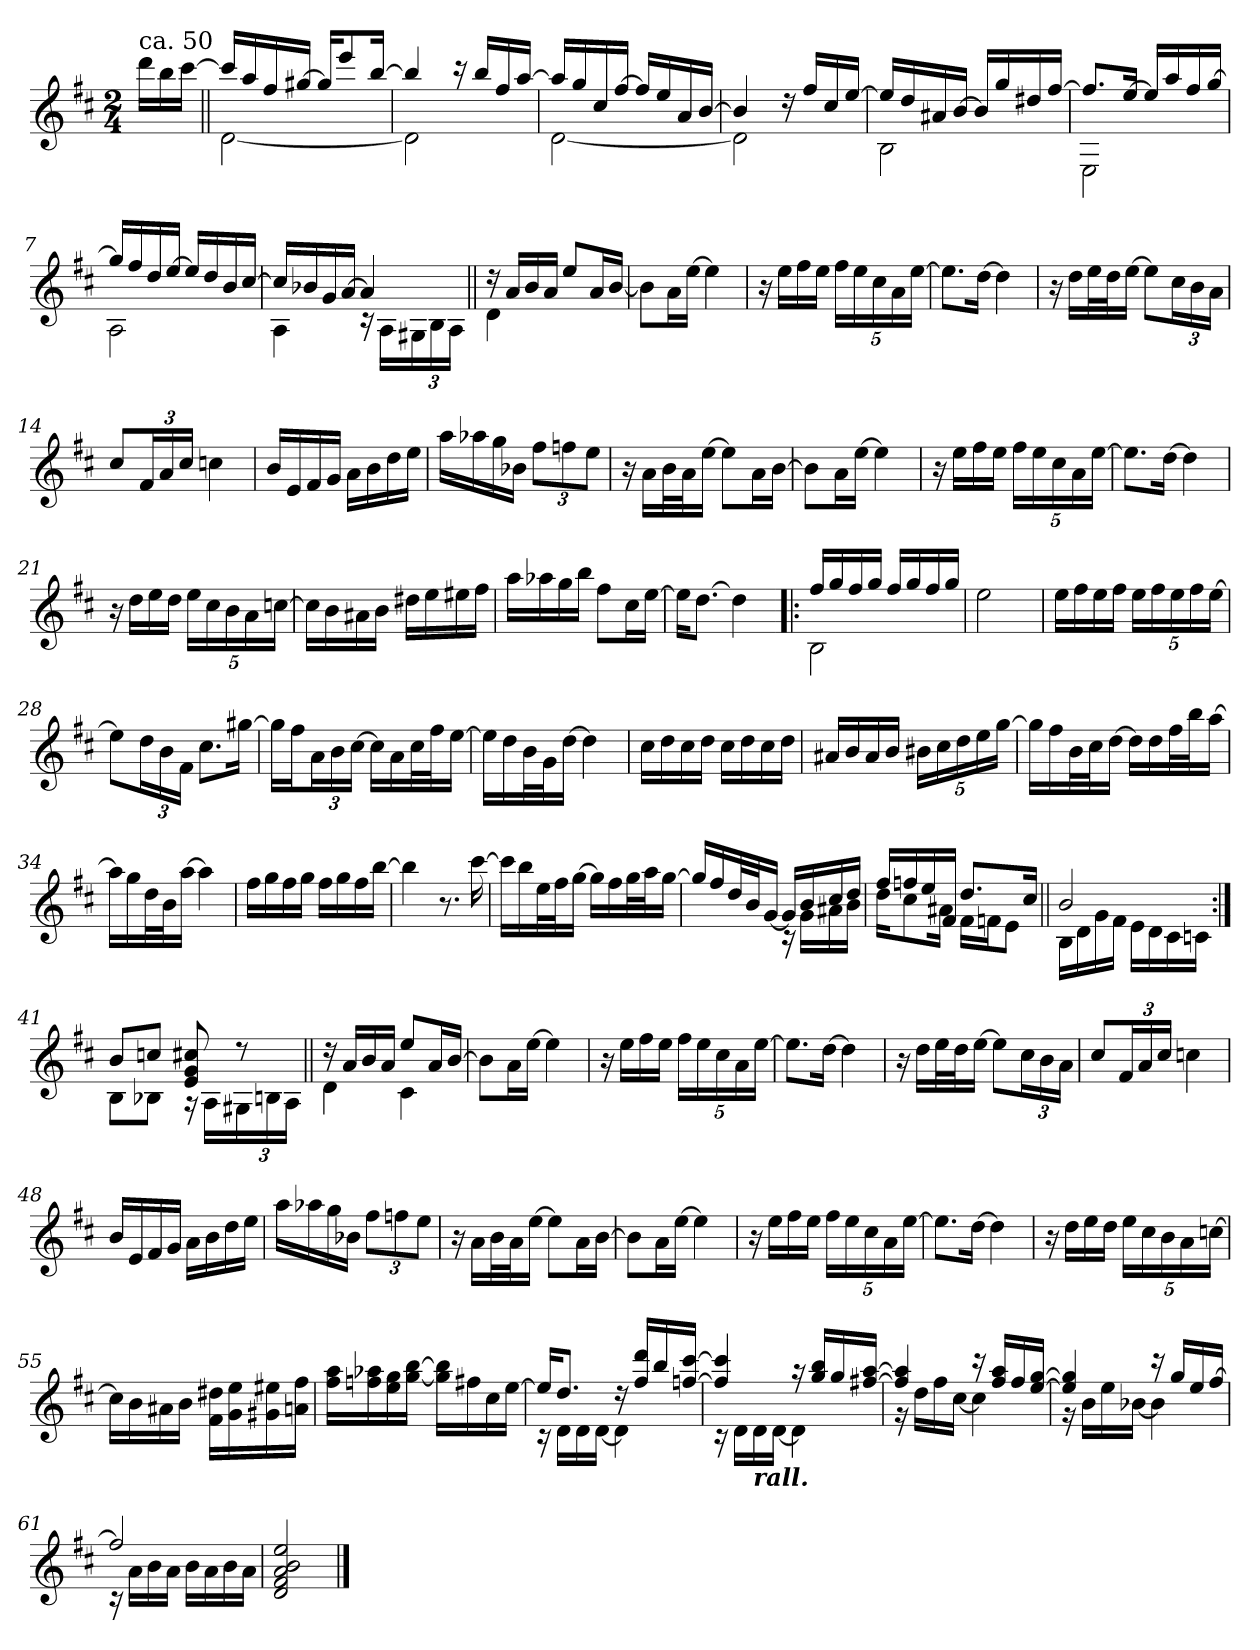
**kern
*part1
*staff1
*clefG2
*k[f#c#]
*D:
*M2/4
=
!LO:TX:a:t=ca. 50
16ddd\LL
16bb\
[16ccc#\JJ
=1||
*^
16ccc#/LL]	[<2d\
16aa/	.
16ff#/	.
[>16gg#X/JJ	.
16gg#/KL]	.
8eee/	.
[>16bb/Jk	.
=2	=2
4bb/]	2d\]
16rbb	.
16bb/LL	.
16ff#/	.
[>16aa/JJ	.
=3	=3
16aa/LL]	[<2d\
16gg/	.
16cc#/	.
[>16ff#/JJ	.
16ff#/LL]	.
16ee/	.
16a/	.
[>16b/JJ	.
=4	=4
4b/]	2d\]
16rdd	.
16ff#/LL	.
16cc#/	.
[>16ee/JJ	.
!!LO:LB:g=z	!!
=5	=5
16ee/LL]	2B\
16dd/	.
16a#X/	.
[>16b/JJ	.
16b/LL]	.
16gg/	.
16dd#X/	.
[>16ff#/JJ	.
=6	=6
8.ff#/L]	2E\
[>16ee/Jk	.
16ee/LL]	.
16aa/	.
16ff#/	.
[>16gg/JJ	.
=7	=7
16gg/LL]	2A\
16ff#/	.
16dd/	.
[>16ee/JJ	.
16ee/LL]	.
16dd/	.
16b/	.
[>16cc#/JJ	.
=8	=8
16cc#/LL]	4A\
16b-X/	.
16g/	.
[>16a/JJ	.
4a/]	16rc
.	16A\KL
*	*Xbrackettup
.	24G#X\L
.	24B\
.	24A\JJ
!!LO:LB:g=z	!!
=9||	=9||
16rdd	4d\
16a/LL	.
16b/	.
16a/JJ	.
8ee/L	4ryy
16a/L	.
[>16b/JJ	.
*v	*v
=10
8b\L]
16a\L
[16ee\JJ
4ee\]
=11
16r
16ee\LL
16ff#\
16ee\JJ
20ff#\LL
20ee\
20cc#\
20a\
[20ee\JJ
=12
8.ee\L]
[16dd\Jk
4dd\]
!!LO:LB:g=z
=13
16r
16dd\LL
32ee\L
32dd\J
[16ee\JJ
8ee\L]
24cc#\L
24b\
24a\JJ
=14
8cc#/L
24f#/L
24a/
24cc#/JJ
4ccn\
=15
16b/LL
16e/
16f#/
16g/JJ
16a\LL
16b\
16dd\
16ee\JJ
=16
16aa\LL
16aa-X\
16gg\
16b-X\JJ
12ff#\L
12ffn\
12ee\J
!!LO:LB:g=z
=17
16r
16a\LL
32b\L
32a\J
[16ee\JJ
8ee\L]
16a\L
[16b\JJ
=18
8b\L]
16a\L
[16ee\JJ
4ee\]
=19
16r
16ee\LL
16ff#\
16ee\JJ
20ff#\LL
20ee\
20cc#\
20a\
[20ee\JJ
=20
8.ee\L]
[16dd\Jk
4dd\]
!!LO:LB:g=z
=21
16r
16dd\LL
16ee\
16dd\JJ
20ee\LL
20cc#\
20b\
20a\
[20ccn\JJ
=22
16cc\LL]
16b\
16a#X\
16b\JJ
16dd#X\LL
16ee\
16ee#X\
16ff#\JJ
=23
16aa\LL
16aa-X\
16gg\
16bb\JJ
8ff#\L
16cc#\L
[16ee\JJ
=24
16ee\KL]
[8.dd\J
4dd\]
!!LO:LB:g=z
=25!|:
*^
16ff#/LL	2B\
16gg/	.
16ff#/	.
16gg/JJ	.
16ff#/LL	.
16gg/	.
16ff#/	.
16gg/JJ	.
*v	*v
=26
2ee\
=27
16ee\LL
16ff#\
16ee\
16ff#\JJ
20ee\LL
20ff#\
20ee\
20ff#\
[20ee\JJ
=28
8ee\L]
24dd\L
24b\
24f#\JJ
8.cc#\L
[16gg#X\Jk
!!LO:LB:g=z
=29
16gg#\LL]
16ff#\J
24a\L
24b\
[24cc#\JJ
16cc#\LL]
16a\
32cc#\L
32ff#\J
[16ee\JJ
=30
16ee\LL]
16dd\
32b\L
32g\J
[16dd\JJ
4dd\]
=31
16cc#\LL
16dd\
16cc#\
16dd\JJ
16cc#\LL
16dd\
16cc#\
16dd\JJ
=32
16a#X/LL
16b/
16a#/
16b/JJ
20b#X\LL
20cc#\
20dd\
20ee\
[20gg\JJ
!!LO:PB:g=z
=33
16gg\LL]
16ff#\
32b\L
32cc#\J
[16dd\JJ
16dd\LL]
16dd\
32ff#\L
32bb\J
[16aa\JJ
=34
16aa\LL]
16gg\
32dd\L
32b\J
[16aa\JJ
4aa\]
=35
16ff#\LL
16gg\
16ff#\
16gg\JJ
16ff#\LL
16gg\
16ff#\
[16bb\JJ
=36
4bb\]
8.r
[16ccc#\
!!LO:LB:g=z
=37
16ccc#\LL]
16bb\
32ee\L
32ff#\J
[16gg\JJ
16gg\LL]
16ff#\
32gg\L
32aa\J
[16gg\JJ
=38
*^
16gg/LL]	4ryy
16ff#/	.
32dd/L	.
32b/J	.
[>16g/JJ	.
16g/LL]	16rc
16b/	16g\LL
16cc#/	16a#X\
16dd/JJ	16b\JJ
=39	=39
16ff#/LL	16dd\KL
16ffn/	8cc#\
16ee/	.
16f#/JJ	16a#X\Jk
8.dd/L	16f#\LL
.	16fn\J
.	8e\J
16cc#/Jk	.
!!LO:LB:g=z	!!
=40||	=40||
2b/	16B\LL
.	16d\
.	16g\
.	16f#\JJ
.	16e\LL
.	16d\
.	16c#\
.	16cn\JJ
=41:|!	=41:|!
*	*^
8b/L	8B\L	16ryy
.	.	16ryy
8ccn/J	8B-X\J	16ryy
.	.	16ryy
8e/ 8g/ 8cc#X/	16rG	4ryy
.	16A\KL	.
8rdd	24G#X\L	.
.	24Bn\	.
.	24A\JJ	.
*	*v	*v
=42||	=42||
16rdd	4d\
16a/LL	.
16b/	.
16a/JJ	.
8ee/L	4c#\
16a/L	.
[>16b/JJ	.
*v	*v
=43
8b\L]
16a\L
[16ee\JJ
4ee\]
!!LO:LB:g=z
=44
16r
16ee\LL
16ff#\
16ee\JJ
20ff#\LL
20ee\
20cc#\
20a\
[20ee\JJ
=45
8.ee\L]
[16dd\Jk
4dd\]
=46
16r
16dd\LL
32ee\L
32dd\J
[16ee\JJ
8ee\L]
24cc#\L
24b\
24a\JJ
=47
8cc#/L
24f#/L
24a/
24cc#/JJ
4ccn\
!!LO:LB:g=z
=48
16b/LL
16e/
16f#/
16g/JJ
16a\LL
16b\
16dd\
16ee\JJ
=49
16aa\LL
16aa-X\
16gg\
16b-X\JJ
12ff#\L
12ffn\
12ee\J
=50
16r
16a\LL
32b\L
32a\J
[16ee\JJ
8ee\L]
16a\L
[16b\JJ
=51
8b\L]
16a\L
[16ee\JJ
4ee\]
!!LO:LB:g=z
=52
16r
16ee\LL
16ff#\
16ee\JJ
20ff#\LL
20ee\
20cc#\
20a\
[20ee\JJ
=53
8.ee\L]
[16dd\Jk
4dd\]
=54
16r
16dd\LL
16ee\
16dd\JJ
20ee\LL
20cc#\
20b\
20a\
[20ccn\JJ
=55
16cc\LL]
16b\
16a#X\
16b\JJ
16f#\ 16dd#X\LL
16g\ 16ee\
16g#X\ 16ee#X\
16an\ 16ff#\JJ
!!LO:LB:g=z
=56
16ff#\ 16aa\LL
16ffn\ 16aa-X\
16ee\ 16gg\
[16gg\ [16bb\JJ
16gg\] 16bb\]LL
16ff#X\
16cc#\
[16ee\JJ
=57
*^
16ee/KL]	16rc
8.dd/J	16d\LL
.	16d\
.	[<16d\JJ
16rdd	4d\]
16ff#/ 16ddd/LL	.
16bb/	.
[>16ffn/ [>16ccc#/JJ	.
=58	=58
4ff/] 4ccc#/]	16rc
.	16d\LL
!	!LO:TX:b:Bi:t=rall.
.	16d\
.	[<16d\JJ
16raa	4d\]
16gg/ 16bb/LL	.
16gg/	.
[>16ff#X/ [>16aa/JJ	.
!!LO:LB:g=z	!!
=59	=59
4ff#/] 4aa/]	16rf
.	16dd\LL
.	16ff#\
.	[<16cc#\JJ
16rccc	4cc#\]
16ff#/ 16aa/LL	.
16ff#/	.
[>16ee/ [>16gg/JJ	.
=60	=60
4ee/] 4gg/]	16rf
.	16b\LL
.	16ee\
.	[<16b-X\JJ
16rbb	4b-\]
16gg/LL	.
16ee/	.
[>16ff#/JJ	.
=61	=61
2ff#/]	16rc
.	16a\LL
.	16b\
.	16a\JJ
.	16b\LL
.	16a\
.	16b\
.	16a\JJ
*v	*v
=62
2d/ 2f#/ 2a/ 2b/ 2ee/
==
*-
